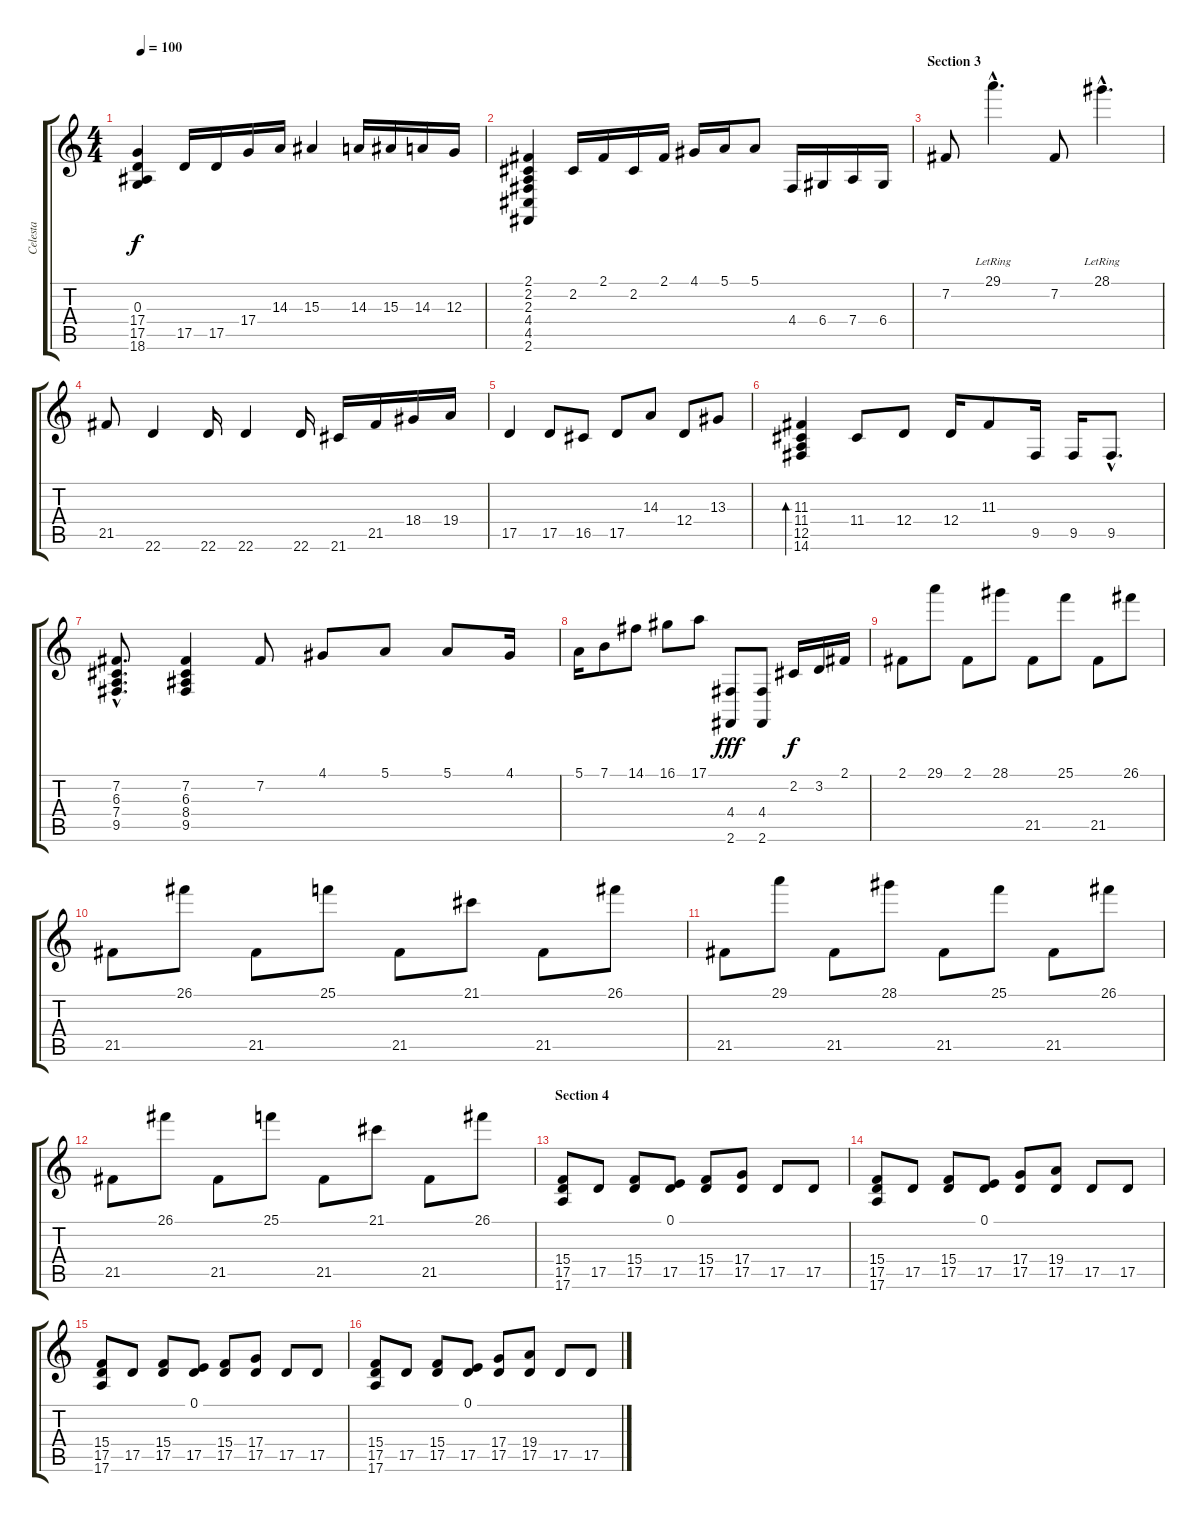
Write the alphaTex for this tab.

\track ("Celesta" "Celesta") {instrument celesta}
\staff {score tabs}
\tuning (E4 B3 G3 D3 A2 E2) {hide}
\ts (4 4)
\tempo 100
\clef g2
\ks c
(0.3 17.4 17.5 18.6).4{dy f} 17.5.16 17.5.16 17.4.16 14.3.16 15.3.4 14.3.16 15.3.16 14.3.16 12.3.16 |
(2.1 2.2 2.3 4.4 4.5 2.6).4 2.2.16 2.1.16 2.2.16 2.1.16 4.1.16 5.1.16 5.1.8 4.4.16 6.4.16 7.4.16 6.4.16 |
\section ("" "Section 3")
7.2.8 29.1{hac lr}.4{d} 7.2.8 28.1{hac lr}.4{d} |
21.5.8 22.6.4 22.6.16 22.6.4 22.6.16 21.6.16 21.5.16 18.4.16 19.4.16 |
17.5.4 17.5.8 16.5.8 17.5.8 14.3.8 12.4.8 13.3.8 |
(11.3 11.4 12.5 14.6).4{bd 480} 11.4.8 12.4.8 12.4.16 11.3.8 9.5.16 9.5.16 9.5{hac}.8{d} |
(7.2{hac} 6.3{hac} 7.4{hac} 9.5{hac}).8{d} (7.2 6.3 8.4 9.5).4 7.2.8 4.1.8 5.1.8 5.1.8 4.1.16 |
5.1.16 7.1.8 14.1.8 16.1.8 17.1.8 (4.4 2.6).8{dy fff} (4.4 2.6).8 2.2.16{dy f} 3.2.16 2.1.16 |
2.1.8 29.1.8 2.1.8 28.1.8 21.5.8 25.1.8 21.5.8 26.1.8 |
21.5.8 26.1.8 21.5.8 25.1.8 21.5.8 21.1.8 21.5.8 26.1.8 |
21.5.8 29.1.8 21.5.8 28.1.8 21.5.8 25.1.8 21.5.8 26.1.8 |
21.5.8 26.1.8 21.5.8 25.1.8 21.5.8 21.1.8 21.5.8 26.1.8 |
\section ("" "Section 4")
(15.4 17.5 17.6).8 17.5.8 (15.4 17.5).8 (0.1 17.5).8 (15.4 17.5).8 (17.4 17.5).8 17.5.8 17.5.8 |
(15.4 17.5 17.6).8 17.5.8 (15.4 17.5).8 (0.1 17.5).8 (17.4 17.5).8 (19.4 17.5).8 17.5.8 17.5.8 |
(15.4 17.5 17.6).8 17.5.8 (15.4 17.5).8 (0.1 17.5).8 (15.4 17.5).8 (17.4 17.5).8 17.5.8 17.5.8 |
(15.4 17.5 17.6).8 17.5.8 (15.4 17.5).8 (0.1 17.5).8 (17.4 17.5).8 (19.4 17.5).8 17.5.8 17.5.8
